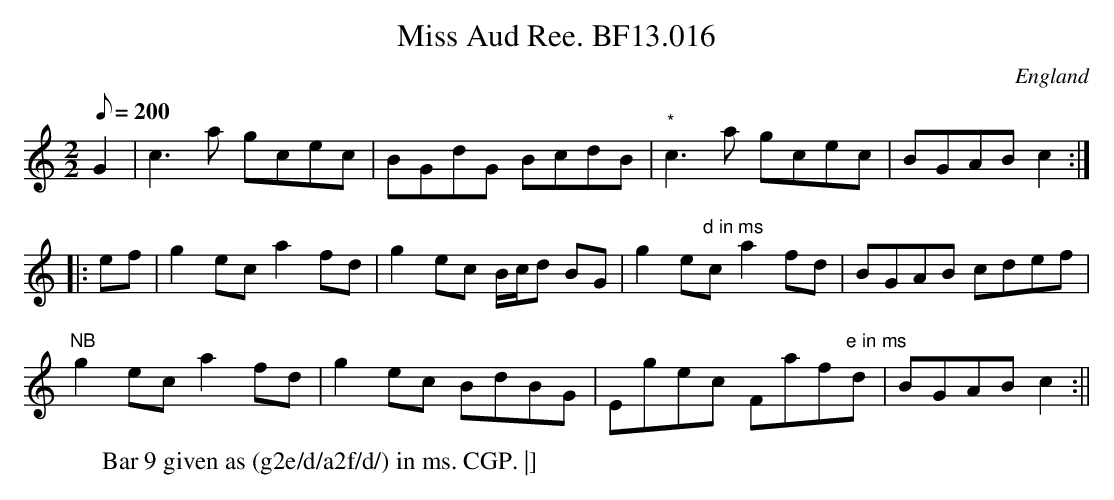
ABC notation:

X:1
T:Miss Aud Ree. BF13.016
M:2/2
L:1/8
Q:200
O:England
K:C major
G2|c3a gcec |BGdG BcdB | "*"c3 a gcec |BGAB c2:|!
|: ef|g2ec a2 fd |g2 ec B/c/d BG |g2e"d in ms"ca2fd |BGAB cdef|!
"NB"g2eca2fd |g2ec BdBG |Egec Faf"e in ms"d |BGABc2:||
W:Bar 9 given as (g2e/d/a2f/d/) in ms. CGP. |]
